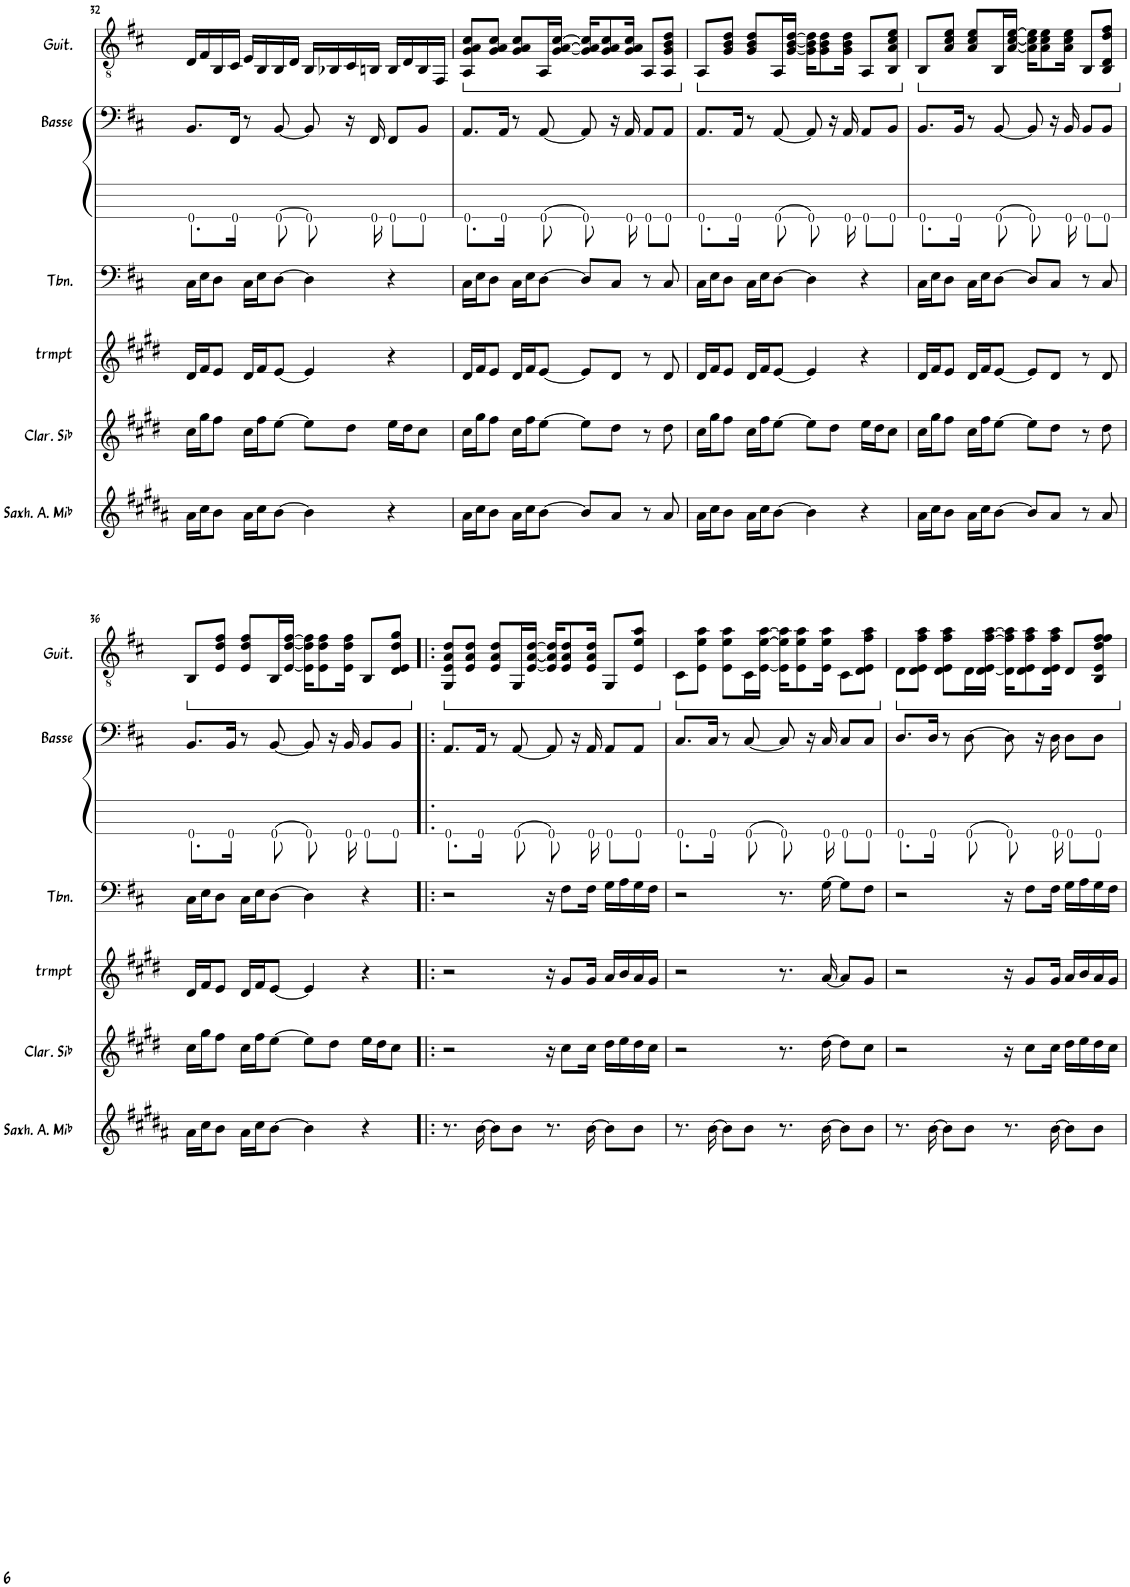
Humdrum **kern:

**kern	**kern	**kern	**kern	**kern	**kern	**kern
*part7	*part6	*part5	*part4	*part3	*part2	*part1
*staff7	*staff6	*staff5	*staff4	*staff3	*staff2	*staff1
*I"Saxhorn alto en Mib	*I"Clarinette en Sib	*I"trmpt	*I"Trombone	*I"Guitare Basse (Tablature)	*I"Basse acoustique	*I"Guitare acoustique
*I'Saxh. A. Mib	*I'Clar. Sib	*I'trmpt	*I'Tbn.	*	*I'Basse	*I'Guit.
!!LO:PB:g=z
*clefG2	*clefG2	*clefG2	*clefF4	*	*clefF4	*clefGv2
*Trd5c9	*Trd1c2	*Trd1c2	*	*Trd7c12	*Trd7c12	*
*k[f#c#g#d#a#]	*k[f#c#g#d#]	*k[f#c#g#d#]	*k[f#c#]	*k[f#c#]	*k[f#c#]	*k[f#c#]
*M4/4	*M4/4	*M4/4	*M4/4	*M4/4	*M4/4	*M4/4
=32	=32	=32	=32	=32	=32	=32
16a#\LL	16cc#\LL	16d#/LL	16C#\LL	8.BBB\L	8.BB/L	16D/LL
16cc#\J	16gg#\J	16f#/J	16E\J	.	.	16F#/
8b\J	8ff#\J	8e/J	8D\J	.	.	16BB/
.	.	.	.	16FFF#\Jk	16FF#/Jk	16C#/JJ
16a#\LL	16cc#\LL	16d#/LL	16C#\LL	8r	8r	16E/LL
16cc#\J	16ff#\J	16f#/J	16E\J	.	.	16BB/
[8b\J	[8ee\J	[8e/J	[8D\J	[8BBB\	[8BB/	16BB/
.	.	.	.	.	.	16D/JJ
4b\]	8ee\L]	4e/]	4D\]	8BBB\]	8BB/]	16BB/LL
.	.	.	.	.	.	16BB-X/
.	8dd#\J	.	.	16r	16r	16C#/
.	.	.	.	16FFF#\	16FF#/	16BBn/JJ
4r	16ee\LL	4r	4r	8FFF#\L	8FF#/L	16BB/LL
.	16dd#\J	.	.	.	.	16D/
.	8cc#\J	.	.	8BBB\J	8BB/J	16BB/
.	.	.	.	.	.	16FF#/JJ
=33	=33	=33	=33	=33	=33	=33
*	*	*	*	*	*	*ped
16a#\LL	16cc#\LL	16d#/LL	16C#\LL	8.AAA\L	8.AA/L	8AA/ 8G/ 8A/ 8c#/L
16cc#\J	16gg#\J	16f#/J	16E\J	.	.	.
8b\J	8ff#\J	8e/J	8D\J	.	.	8G/ 8A/ 8c#/J
.	.	.	.	16AAA\Jk	16AA/Jk	.
16a#\LL	16cc#\LL	16d#/LL	16C#\LL	8r	8r	8G/ 8A/ 8c#/L
16cc#\J	16ff#\J	16f#/J	16E\J	.	.	.
[8b\J	[8ee\J	[8e/J	[8D\J	[8AAA\	[8AA/	16AA/L
.	.	.	.	.	.	[16G/ [16A/ [16c#/JJ
8b/L]	8ee\L]	8e/L]	8D/L]	8AAA\]	8AA/]	16G/] 16A/] 16c#/]KL
.	.	.	.	.	.	8G/ 8A/ 8c#/
8a#/J	8dd#\J	8d#/J	8C#/J	16r	16r	.
.	.	.	.	16AAA\	16AA/	16G/ 16A/ 16c#/Jk
8r	8r	8r	8r	8AAA\L	8AA/L	8AA/L
8a#/	8dd#\	8d#/	8C#/	8AAA\J	8AA/J	8AA/ 8G/ 8B/ 8d/J
=34	=34	=34	=34	=34	=34	=34
*	*	*	*	*	*	*Xped
*	*	*	*	*	*	*ped
16a#\LL	16cc#\LL	16d#/LL	16C#\LL	8.AAA\L	8.AA/L	8AA/L
16cc#\J	16gg#\J	16f#/J	16E\J	.	.	.
8b\J	8ff#\J	8e/J	8D\J	.	.	8G/ 8B/ 8d/J
.	.	.	.	16AAA\Jk	16AA/Jk	.
16a#\LL	16cc#\LL	16d#/LL	16C#\LL	8r	8r	8G/ 8B/ 8d/L
16cc#\J	16ff#\J	16f#/J	16E\J	.	.	.
[8b\J	[8ee\J	[8e/J	[8D\J	[8AAA\	[8AA/	16AA/L
.	.	.	.	.	.	[16G/ [16B/ [16d/JJ
4b\]	8ee\L]	4e/]	4D\]	8AAA\]	8AA/]	16G\] 16B\] 16d\]KL
.	.	.	.	.	.	8G\ 8B\ 8d\
.	8dd#\J	.	.	16r	16r	.
.	.	.	.	16AAA\	16AA/	16G\ 16B\ 16d\Jk
4r	16ee\LL	4r	4r	8AAA\L	8AA/L	8AA/L
.	16dd#\J	.	.	.	.	.
.	8cc#\J	.	.	8BBB\J	8BB/J	8BB/ 8A/ 8c#/ 8e/J
=35	=35	=35	=35	=35	=35	=35
*	*	*	*	*	*	*Xped
*	*	*	*	*	*	*ped
16a#\LL	16cc#\LL	16d#/LL	16C#\LL	8.BBB\L	8.BB/L	8BB/L
16cc#\J	16gg#\J	16f#/J	16E\J	.	.	.
8b\J	8ff#\J	8e/J	8D\J	.	.	8A/ 8c#/ 8e/J
.	.	.	.	16BBB\Jk	16BB/Jk	.
16a#\LL	16cc#\LL	16d#/LL	16C#\LL	8r	8r	8A/ 8c#/ 8e/L
16cc#\J	16ff#\J	16f#/J	16E\J	.	.	.
[8b\J	[8ee\J	[8e/J	[8D\J	[8BBB\	[8BB/	16BB/L
.	.	.	.	.	.	[16A/ [16c#/ [16e/JJ
8b/L]	8ee\L]	8e/L]	8D/L]	8BBB\]	8BB/]	16A\] 16c#\] 16e\]KL
.	.	.	.	.	.	8A\ 8c#\ 8e\
8a#/J	8dd#\J	8d#/J	8C#/J	16r	16r	.
.	.	.	.	16BBB\	16BB/	16A\ 16c#\ 16e\Jk
8r	8r	8r	8r	8BBB\L	8BB/L	8BB/L
8a#/	8dd#\	8d#/	8C#/	8BBB\J	8BB/J	8BB/ 8D/ 8d/ 8f#/J
!!LO:LB:g=z
=36	=36	=36	=36	=36	=36	=36
*	*	*	*	*	*	*Xped
*	*	*	*	*	*	*ped
16a#\LL	16cc#\LL	16d#/LL	16C#\LL	8.BBB\L	8.BB/L	8BB/L
16cc#\J	16gg#\J	16f#/J	16E\J	.	.	.
8b\J	8ff#\J	8e/J	8D\J	.	.	8E/ 8d/ 8f#/J
.	.	.	.	16BBB\Jk	16BB/Jk	.
16a#\LL	16cc#\LL	16d#/LL	16C#\LL	8r	8r	8E/ 8d/ 8f#/L
16cc#\J	16ff#\J	16f#/J	16E\J	.	.	.
[8b\J	[8ee\J	[8e/J	[8D\J	[8BBB\	[8BB/	16BB/L
.	.	.	.	.	.	[16E/ [16d/ [16f#/JJ
4b\]	8ee\L]	4e/]	4D\]	8BBB\]	8BB/]	16E\] 16d\] 16f#\]KL
.	.	.	.	.	.	8E\ 8d\ 8f#\
.	8dd#\J	.	.	16r	16r	.
.	.	.	.	16BBB\	16BB/	16E\ 16d\ 16f#\Jk
4r	16ee\LL	4r	4r	8BBB\L	8BB/L	8BB/L
.	16dd#\J	.	.	.	.	.
.	8cc#\J	.	.	8BBB\J	8BB/J	8D/ 8E/ 8d/ 8g/J
=37!|:	=37!|:	=37!|:	=37!|:	=37!|:	=37!|:	=37!|:
*	*	*	*	*	*	*Xped
*	*	*	*	*	*	*ped
8.r	2r	2r	2r	8.AAA\L	8.AA/L	8GG/ 8E/ 8A/ 8d/L
.	.	.	.	.	.	8E/ 8A/ 8d/J
[16b\	.	.	.	16AAA\Jk	16AA/Jk	.
8b\L]	.	.	.	8r	8r	8E/ 8A/ 8d/L
8b\J	.	.	.	[8AAA\	[8AA/	16GG/L
.	.	.	.	.	.	[16E/ [16A/ [16d/JJ
8.r	16r	16r	16r	8AAA\]	8AA/]	16E/] 16A/] 16d/]KL
.	8cc#\L	8g#/L	8F#\L	.	.	8E/ 8A/ 8d/
.	.	.	.	16r	16r	.
[16b\	16cc#\Jk	16g#/Jk	16F#\Jk	16AAA\	16AA/	16E/ 16A/ 16d/Jk
8b\L]	16dd#\LL	16a/LL	16G\LL	8AAA\L	8AA/L	8GG/L
.	16ee\	16b/	16A\	.	.	.
8b\J	16dd#\	16a/	16G\	8AAA\J	8AA/J	8E/ 8e/ 8a/J
.	16cc#\JJ	16g#/JJ	16F#\JJ	.	.	.
=38	=38	=38	=38	=38	=38	=38
*	*	*	*	*	*	*Xped
*	*	*	*	*	*	*ped
8.r	2r	2r	2r	8.CC#\L	8.C#/L	8C#\L
.	.	.	.	.	.	8E\ 8e\ 8a\J
[16b\	.	.	.	16CC#\Jk	16C#/Jk	.
8b\L]	.	.	.	8r	8r	8E\ 8e\ 8a\L
8b\J	.	.	.	[8CC#\	[8C#/	16C#\L
.	.	.	.	.	.	[16E\ [16e\ [16a\JJ
8.r	8.r	8.r	8.r	8CC#\]	8C#/]	16E\] 16e\] 16a\]KL
.	.	.	.	.	.	8E\ 8e\ 8a\
.	.	.	.	16r	16r	.
[16b\	[16dd#\	[16a/	[16G\	16CC#\	16C#/	16E\ 16e\ 16a\Jk
8b\L]	8dd#\L]	8a/L]	8G\L]	8CC#\L	8C#/L	8C#\L
8b\J	8cc#\J	8g#/J	8F#\J	8CC#\J	8C#/J	8D\ 8E\ 8f#\ 8a\J
=39	=39	=39	=39	=39	=39	=39
*	*	*	*	*	*	*Xped
*	*	*	*	*	*	*ped
8.r	2r	2r	2r	8.DD\L	8.D/L	8D\L
.	.	.	.	.	.	8D\ 8E\ 8f#\ 8a\J
[16b\	.	.	.	16DD\Jk	16D/Jk	.
8b\L]	.	.	.	8r	8r	8D\ 8E\ 8f#\ 8a\L
8b\J	.	.	.	[8DD\	[8D\	16D\L
.	.	.	.	.	.	[16D\ 16E\ [16f#\ [16a\JJ
8.r	16r	16r	16r	8DD\]	8D\]	16D\] 16f#\] 16a\]KL
.	8cc#\L	8g#/L	8F#\L	.	.	8D\ 8E\ 8f#\ 8a\
.	.	.	.	16r	16r	.
[16b\	16cc#\Jk	16g#/Jk	16F#\Jk	16DD\	16D\	16D\ 16E\ 16f#\ 16a\Jk
8b\L]	16dd#\LL	16a/LL	16G\LL	8DD\L	8D\L	8D/L
.	16ee\	16b/	16A\	.	.	.
8b\J	16dd#\	16a/	16G\	8DD\J	8D\J	8BB/ 8E/ 8d/ 8f#/ 8f#/J
.	16cc#\JJ	16g#/JJ	16F#\JJ	.	.	.
*	*	*	*	*	*	*Xped
=	=	=	=	=	=	=
*-	*-	*-	*-	*-	*-	*-
